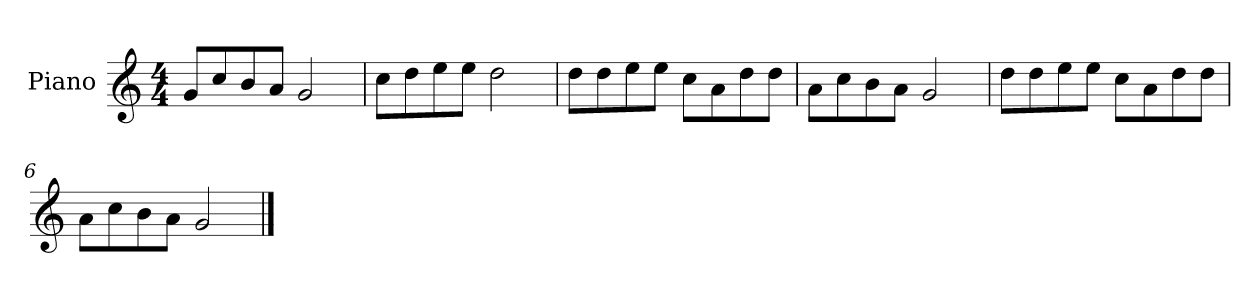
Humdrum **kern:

**kern
*part1
*staff1
*I"Piano
*I'P-no
*clefG2
*k[]
*M4/4
*MM90
=1
8g/L
8cc/
8b/
8a/J
2g/
=2
8cc\L
8dd\
8ee\
8ee\J
2dd\
=3
8dd\L
8dd\
8ee\
8ee\J
8cc\L
8a\
8dd\
8dd\J
=4
8a\L
8cc\
8b\
8a\J
2g/
=5
8dd\L
8dd\
8ee\
8ee\J
8cc\L
8a\
8dd\
8dd\J
=6
8a\L
8cc\
8b\
8a\J
2g/
==
*-
